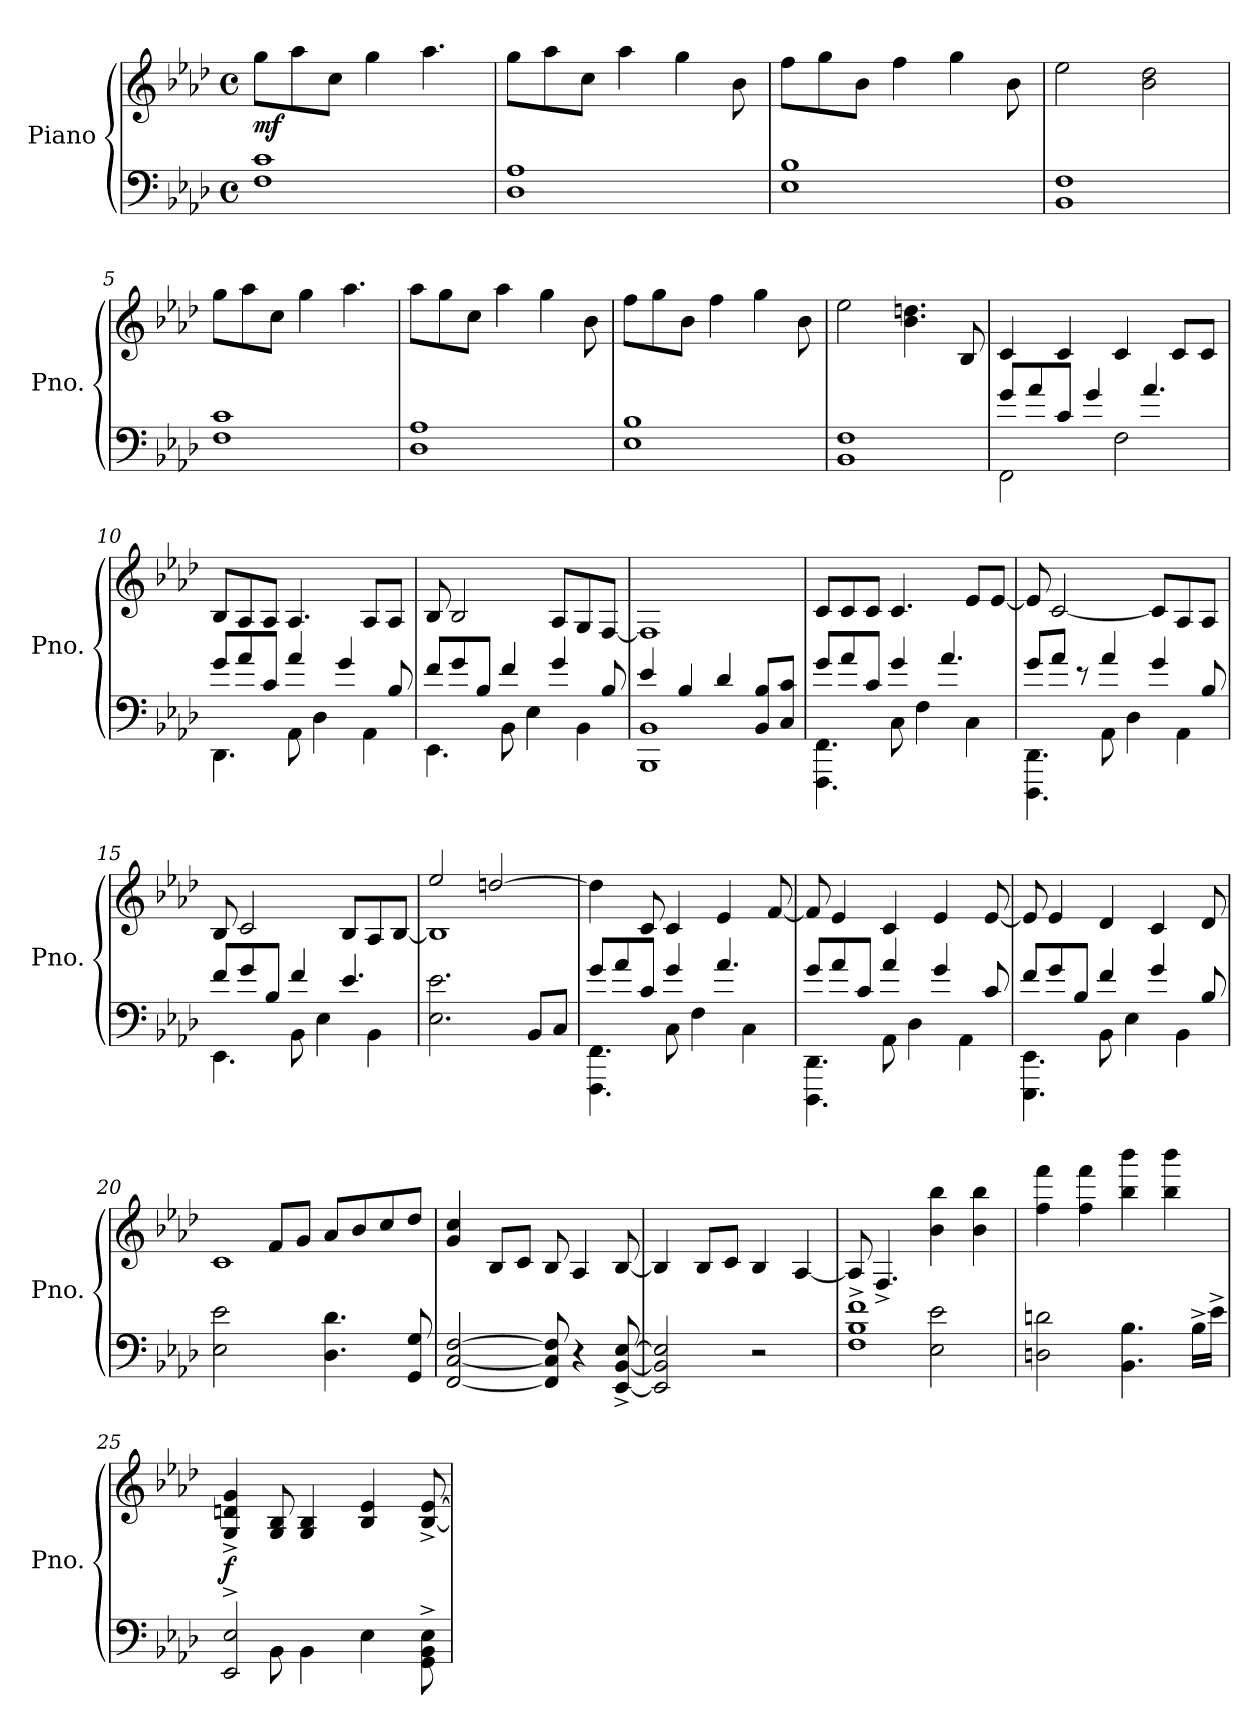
**kern	**kern	**dynam
*part1	*part1	*part1
*staff2	*staff1	*staff1/2
*I"Piano	*	*
*I'Pno.	*	*
*clefF4	*clefG2	*
*k[b-e-a-d-]	*k[b-e-a-d-]	*
*M4/4	*M4/4	*
*met(c)	*met(c)	*
*MM137	*MM137	*
=1	=1	=1
!	!	!LO:DY:b
1F 1c	8gg\L	mf
.	8aa-\	.
.	8cc\J	.
.	4gg\	.
.	4.aa-\	.
=2	=2	=2
1D- 1A-	8gg\L	.
.	8aa-\	.
.	8cc\J	.
.	4aa-\	.
.	4gg\	.
.	8b-\	.
=3	=3	=3
1E- 1B-	8ff\L	.
.	8gg\	.
.	8b-\J	.
.	4ff\	.
.	4gg\	.
.	8b-\	.
=4	=4	=4
1BB- 1F	2ee-\	.
.	2b-\ 2dd-\	.
=5	=5	=5
1F 1c	8gg\L	.
.	8aa-\	.
.	8cc\J	.
.	4gg\	.
.	4.aa-\	.
=6	=6	=6
1D- 1A-	8aa-\L	.
.	8gg\	.
.	8cc\J	.
.	4aa-\	.
.	4gg\	.
.	8b-\	.
!!LO:LB:g=z
=7	=7	=7
1E- 1B-	8ff\L	.
.	8gg\	.
.	8b-\J	.
.	4ff\	.
.	4gg\	.
.	8b-\	.
=8	=8	=8
1BB- 1F	2ee-\	.
.	4.b-\ 4.ddn\	.
.	8B-/	.
=9	=9	=9
*^	*	*
8g/L	2FF\	4c/	.
8a-/	.	.	.
8c/J	.	4c/	.
4g/	.	.	.
.	2F\	4c/	.
4.a-/	.	.	.
.	.	8c/L	.
.	.	8c/J	.
=10	=10	=10	=10
8g/L	4.DD-\	8B-/L	.
8a-/	.	8A-/	.
8c/J	.	8A-/J	.
4a-/	8AA-\	4.A-/	.
.	4D-\	.	.
4g/	.	.	.
.	4AA-\	8A-/L	.
8B-/	.	8A-/J	.
!!LO:LB:g=z
=11	=11	=11	=11
8f/L	4.EE-\	8B-/	.
8g/	.	2B-/	.
8B-/J	.	.	.
4f/	8BB-\	.	.
.	4E-\	.	.
4g/	.	8A-/L	.
.	4BB-\	8G/	.
8B-/	.	[8F/J	.
=12	=12	=12	=12
4e-/	1BBB- 1BB-	1F]	.
4B-/	.	.	.
4d-/	.	.	.
8BB-/ 8B-/L	.	.	.
8C/ 8c/J	.	.	.
=13	=13	=13	=13
8g/L	4.FFF\ 4.FF\	8c/L	.
8a-/	.	8c/	.
8c/J	.	8c/J	.
4g/	8C\	4.c/	.
.	4F\	.	.
4.a-/	.	.	.
.	4C\	8e-/L	.
.	.	[8e-/J	.
=14	=14	=14	=14
8g/L	4.DDD-\ 4.DD-\	8e-/]	.
8a-/J	.	[2c/	.
8r	.	.	.
4a-/	8AA-\	.	.
.	4D-\	.	.
4g/	.	8c/L]	.
.	4AA-\	8A-/	.
8B-/	.	8A-/J	.
!!LO:LB:g=z
=15	=15	=15	=15
8f/L	4.EE-\	8B-/	.
8g/	.	2c/	.
8B-/J	.	.	.
4f/	8BB-\	.	.
.	4E-\	.	.
4.e-/	.	8B-/L	.
.	4BB-\	8A-/	.
.	.	[8B-/J	.
*v	*v	*	*
=16	=16	=16
*	*^	*
2.E-\ 2.e-\	2ee-/	1B-]	.
.	[2ddn/	.	.
8BB-/L	.	.	.
8C/J	.	.	.
*	*v	*v	*
=17	=17	=17
*^	*	*
8g/L	4.FFF\ 4.FF\	4dd\]	.
8a-/	.	.	.
8c/J	.	8c/	.
4g/	8C\	4c/	.
.	4F\	.	.
4.a-/	.	4e-/	.
.	4C\	.	.
.	.	[8f/	.
=18	=18	=18	=18
8g/L	4.DDD-\ 4.DD-\	8f/]	.
8a-/	.	4e-/	.
8c/J	.	.	.
4a-/	8AA-\	4c/	.
.	4D-\	.	.
4g/	.	4e-/	.
.	4AA-\	.	.
8c/	.	[8e-/	.
!!LO:LB:g=z
=19	=19	=19	=19
8f/L	4.EEE-\ 4.EE-\	8e-/]	.
8g/	.	4e-/	.
8B-/J	.	.	.
4f/	8BB-\	4d-/	.
.	4E-\	.	.
4g/	.	4c/	.
.	4BB-\	.	.
8B-/	.	8d-/	.
*v	*v	*	*
=20	=20	=20
*	*^	*
2E-\ 2e-\	8ryy	1c	.
.	8ryy	.	.
.	8f/L	.	.
.	8g/J	.	.
4.D-\ 4.d-\	8a-/L	.	.
.	8b-/	.	.
.	8cc/	.	.
8GG/ 8G/	8dd-/J	.	.
*	*v	*v	*
=21	=21	=21
[2FF/ [2C/ [2F/	4g/ 4cc/	.
.	8B-/L	.
.	8c/J	.
8FF/] 8C/] 8F/]	8B-/	.
4r	4A-/	.
[8EE-/^ [8BB-/^ [8E-/^	[8B-/	.
=22	=22	=22
2EE-/] 2BB-/] 2E-/]	4B-/]	.
.	8B-/L	.
.	8c/J	.
2r	4B-/	.
.	[4A-/	.
=23	=23	=23
*^	*	*
1F^ 1B-^ 1f^	2ryy	8A-/]	.
.	.	4.F^/	.
.	2E-\ 2e-\	4b-\ 4bb-\	.
.	.	4b-\ 4bb-\	.
*v	*v	*	*
!!LO:PB:g=z
=24	=24	=24
2Dn\ 2dn\	4ff\ 4fff\	.
.	4ff\ 4fff\	.
4.BB-\ 4.B-\	4bb-\ 4bbb-\	.
.	4bb-\ 4bbb-\	.
16B-^\LL	.	.
16e-^\JJ	.	.
=25	=25	=25
*^	*	*
!	!	!	!LO:DY:a=2
2EE-/^ 2E-/^	4ryy	4G/^ 4dn/^ 4g/^	f
.	8BB-\	8G/ 8B-/	.
.	4BB-\	4G/ 4B-/	.
4ryy	.	.	.
.	4E-\	4B-/ 4e-/	.
4ryy	.	.	.
.	8GG\^ 8BB-\^ 8E-\^	[8B-/^ [8e-/^	.
*v	*v	*	*
=	=	=
*-	*-	*-
